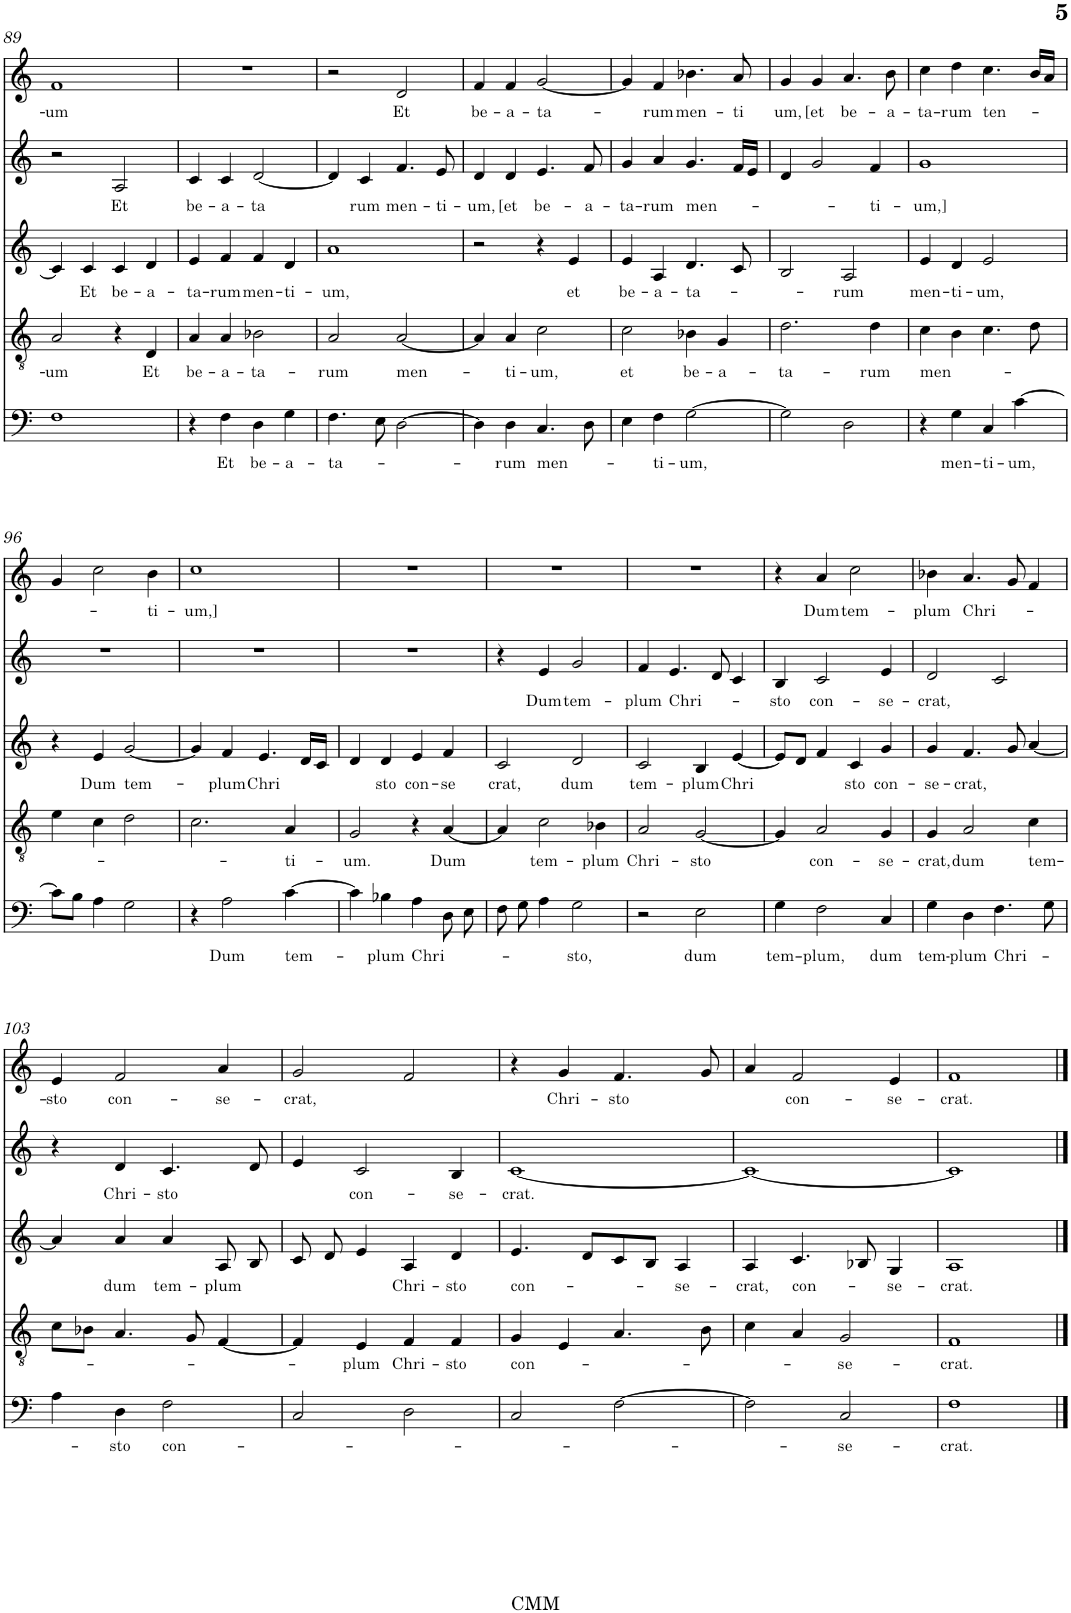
**kern	**text	**kern	**text	**kern	**text	**kern	**text	**kern	**text
*part5	*part5	*part4	*part4	*part3	*part3	*part2	*part2	*part1	*part1
*staff5	*staff5	*staff4	*staff4	*staff3	*staff3	*staff2	*staff2	*staff1	*staff1
*I"Piano	*	*I"Piano	*	*I"Piano	*	*I"Piano	*	*I"Piano	*
*I'Pno	*	*I'Pno	*	*I'Pno	*	*I'Pno	*	*I'Pno	*
!!LO:PB:g=z
*clefF4	*	*clefGv2	*	*clefG2	*	*clefG2	*	*clefG2	*
*k[]	*	*k[]	*	*k[]	*	*k[]	*	*k[]	*
*M2/2	*	*M2/2	*	*M2/2	*	*M2/2	*	*M2/2	*
*met(c|)	*	*met(c|)	*	*met(c|)	*	*met(c|)	*	*met(c|)	*
=89	=89	=89	=89	=89	=89	=89	=89	=89	=89
!	!	!	!LO:LY:b	!	!	!	!	!	!LO:LY:b
1F	.	2A/	-um	4c/]	.	2r	.	1f	-um
!	!	!	!	!	!LO:LY:b	!	!	!	!
.	.	.	.	4c/	Et	.	.	.	.
!	!	!	!	!	!LO:LY:b	!	!LO:LY:b	!	!
.	.	4r	.	4c/	be-	2A/	Et	.	.
!	!	!	!LO:LY:b	!	!LO:LY:b	!	!	!	!
.	.	4D/	Et	4d/	-a-	.	.	.	.
=90	=90	=90	=90	=90	=90	=90	=90	=90	=90
!	!	!	!LO:LY:b	!	!LO:LY:b	!	!LO:LY:b	!	!
4r	.	4A/	be-	4e/	-ta-	4c/	be-	1r	.
!	!LO:LY:b	!	!LO:LY:b	!	!LO:LY:b	!	!LO:LY:b	!	!
4F\	Et	4A/	-a-	4f/	-rum	4c/	-a-	.	.
!	!LO:LY:b	!	!LO:LY:b	!	!LO:LY:b	!	!LO:LY:b	!	!
4D\	be-	2B-X\	-ta-	4f/	men-	[2d/	-ta	.	.
!	!LO:LY:b	!	!	!	!LO:LY:b	!	!	!	!
4G\	-a-	.	.	4d/	-ti-	.	.	.	.
=91	=91	=91	=91	=91	=91	=91	=91	=91	=91
!	!LO:LY:b	!	!LO:LY:b	!	!LO:LY:b	!	!	!	!
4.F\	-ta-	2A/	-rum	1a	-um,	4d/]	.	2r	.
!	!	!	!	!	!	!	!LO:LY:b	!	!
.	.	.	.	.	.	4c/	rum	.	.
8E\	.	.	.	.	.	.	.	.	.
!	!	!	!LO:LY:b	!	!	!	!LO:LY:b	!	!LO:LY:b
[2D\	.	[2A/	men-	.	.	4.f/	men-	2d/	Et
!	!	!	!	!	!	!	!LO:LY:b	!	!
.	.	.	.	.	.	8e/	-ti-	.	.
=92	=92	=92	=92	=92	=92	=92	=92	=92	=92
!	!	!	!	!	!	!	!LO:LY:b	!	!LO:LY:b
4D\]	.	4A/]	.	2r	.	4d/	-um,	4f/	be-
!	!LO:LY:b	!	!LO:LY:b	!	!	!	!LO:LY:b	!	!LO:LY:b
4D\	-rum	4A/	-ti-	.	.	4d/	[et	4f/	-a-
!	!LO:LY:b	!	!LO:LY:b	!	!	!	!LO:LY:b	!	!LO:LY:b
4.C/	men-	2c\	-um,	4r	.	4.e/	be-	[2g/	-ta-
!	!	!	!	!	!LO:LY:b	!	!	!	!
.	.	.	.	4e/	et	.	.	.	.
!	!	!	!	!	!	!	!LO:LY:b	!	!
8D\	.	.	.	.	.	8f/	-a-	.	.
=93	=93	=93	=93	=93	=93	=93	=93	=93	=93
!	!	!	!LO:LY:b	!	!LO:LY:b	!	!LO:LY:b	!	!
4E\	.	2c\	et	4e/	be-	4g/	-ta-	4g/]	.
!	!LO:LY:b	!	!	!	!LO:LY:b	!	!LO:LY:b	!	!LO:LY:b
4F\	-ti-	.	.	4A/	-a-	4a/	-rum	4f/	-rum
!	!LO:LY:b	!	!LO:LY:b	!	!LO:LY:b	!	!LO:LY:b	!	!LO:LY:b
[2G\	-um,	4B-X\	be-	4.d/	-ta-	4.g/	men-	4.b-X\	men-
!	!	!	!LO:LY:b	!	!	!	!	!	!
.	.	4G/	-a-	.	.	.	.	.	.
!	!	!	!	!	!	!	!	!	!LO:LY:b
.	.	.	.	8c/	.	16f/LL	.	8a/	-ti
.	.	.	.	.	.	16e/JJ	.	.	.
=94	=94	=94	=94	=94	=94	=94	=94	=94	=94
!	!	!	!LO:LY:b	!	!	!	!	!	!LO:LY:b
2G\]	.	2.d\	-ta-	2B/	.	4d/	.	4g/	um,
!	!	!	!	!	!	!	!	!	!LO:LY:b
.	.	.	.	.	.	2g/	.	4g/	[et
!	!	!	!	!	!LO:LY:b	!	!	!	!LO:LY:b
2D\	.	.	.	2A/	-rum	.	.	4.a/	be-
!	!	!	!LO:LY:b	!	!	!	!LO:LY:b	!	!
.	.	4d\	-rum	.	.	4f/	-ti-	.	.
!	!	!	!	!	!	!	!	!	!LO:LY:b
.	.	.	.	.	.	.	.	8b\	-a­-
=95	=95	=95	=95	=95	=95	=95	=95	=95	=95
!	!	!	!LO:LY:b	!	!LO:LY:b	!	!LO:LY:b	!	!LO:LY:b
4r	.	4c\	men-	4e/	men-	1g	-um,]	4cc\	-ta-
!	!LO:LY:b	!	!	!	!LO:LY:b	!	!	!	!LO:LY:b
4G\	men-	4B\	.	4d/	-ti-	.	.	4dd\	-rum
!	!LO:LY:b	!	!	!	!LO:LY:b	!	!	!	!LO:LY:b
4C/	-ti-	4.c\	.	2e/	-um,	.	.	4.cc\	ten-
!	!LO:LY:b	!	!	!	!	!	!	!	!
[4c\	-um,	.	.	.	.	.	.	.	.
.	.	8d\	.	.	.	.	.	16b/LL	.
.	.	.	.	.	.	.	.	16a/JJ	.
!!LO:LB:g=z
=96	=96	=96	=96	=96	=96	=96	=96	=96	=96
8c\L]	.	4e\	.	4r	.	1r	.	4g/	.
8B\J	.	.	.	.	.	.	.	.	.
!	!	!	!	!	!LO:LY:b	!	!	!	!
4A\	.	4c\	.	4e/	Dum	.	.	2cc\	.
!	!	!	!	!	!LO:LY:b	!	!	!	!
2G\	.	2d\	.	[2g/	tem-	.	.	.	.
!	!	!	!	!	!	!	!	!	!LO:LY:b
.	.	.	.	.	.	.	.	4b\	-ti-
=97	=97	=97	=97	=97	=97	=97	=97	=97	=97
!	!	!	!	!	!	!	!	!	!LO:LY:b
4r	.	2.c\	.	4g/]	.	1r	.	1cc	-um,]
!	!LO:LY:b	!	!	!	!LO:LY:b	!	!	!	!
2A\	Dum	.	.	4f/	-plum	.	.	.	.
!	!	!	!	!	!LO:LY:b	!	!	!	!
.	.	.	.	4.e/	Chri	.	.	.	.
!	!LO:LY:b	!	!LO:LY:b	!	!	!	!	!	!
[4c\	tem-	4A/	-ti-	.	.	.	.	.	.
.	.	.	.	16d/LL	.	.	.	.	.
.	.	.	.	16c/JJ	.	.	.	.	.
=98	=98	=98	=98	=98	=98	=98	=98	=98	=98
!	!	!	!LO:LY:b	!	!	!	!	!	!
4c\]	.	2G/	-um.	4d/	.	1r	.	1r	.
!	!LO:LY:b	!	!	!	!LO:LY:b	!	!	!	!
4B-X\	-plum	.	.	4d/	sto	.	.	.	.
!	!LO:LY:b	!	!	!	!LO:LY:b	!	!	!	!
4A\	Chri-	4r	.	4e/	con-	.	.	.	.
!	!	!	!LO:LY:b	!	!LO:LY:b	!	!	!	!
8D\	.	[4A/	Dum	4f/	-se	.	.	.	.
8E\	.	.	.	.	.	.	.	.	.
=99	=99	=99	=99	=99	=99	=99	=99	=99	=99
!	!	!	!	!	!LO:LY:b	!	!	!	!
8F\	.	4A/]	.	2c/	crat,	4r	.	1r	.
8G\	.	.	.	.	.	.	.	.	.
!	!	!	!LO:LY:b	!	!	!	!LO:LY:b	!	!
4A\	.	2c\	tem-	.	.	4e/	Dum	.	.
!	!LO:LY:b	!	!	!	!LO:LY:b	!	!LO:LY:b	!	!
2G\	-sto,	.	.	2d/	dum	2g/	tem-	.	.
!	!	!	!LO:LY:b	!	!	!	!	!	!
.	.	4B-X\	-plum	.	.	.	.	.	.
=100	=100	=100	=100	=100	=100	=100	=100	=100	=100
!	!	!	!LO:LY:b	!	!LO:LY:b	!	!LO:LY:b	!	!
2r	.	2A/	Chri-	2c/	tem-	4f/	-plum	1r	.
!	!	!	!	!	!	!	!LO:LY:b	!	!
.	.	.	.	.	.	4.e/	Chri-	.	.
!	!LO:LY:b	!	!LO:LY:b	!	!LO:LY:b	!	!	!	!
2E\	dum	[2G/	-sto	4B/	-plum	.	.	.	.
.	.	.	.	.	.	8d/	.	.	.
!	!	!	!	!	!LO:LY:b	!	!	!	!
.	.	.	.	[4e/	Chri	4c/	.	.	.
=101	=101	=101	=101	=101	=101	=101	=101	=101	=101
!	!LO:LY:b	!	!	!	!	!	!LO:LY:b	!	!
4G\	tem-	4G/]	.	8e/L]	.	4B/	-sto	4r	.
.	.	.	.	8d/J	.	.	.	.	.
!	!LO:LY:b	!	!LO:LY:b	!	!	!	!LO:LY:b	!	!LO:LY:b
2F\	-plum,	2A/	con-	4f/	.	2c/	con-	4a/	Dum
!	!	!	!	!	!LO:LY:b	!	!	!	!LO:LY:b
.	.	.	.	4c/	sto	.	.	2cc\	tem-
!	!LO:LY:b	!	!LO:LY:b	!	!LO:LY:b	!	!LO:LY:b	!	!
4C/	dum	4G/	-se-	4g/	con-	4e/	-se-	.	.
=102	=102	=102	=102	=102	=102	=102	=102	=102	=102
!	!LO:LY:b	!	!LO:LY:b	!	!LO:LY:b	!	!LO:LY:b	!	!LO:LY:b
4G\	tem-	4G/	-crat,	4g/	-se-	2d/	-crat,	4b-X\	-plum
!	!LO:LY:b	!	!LO:LY:b	!	!LO:LY:b	!	!	!	!LO:LY:b
4D\	-plum	2A/	dum	4.f/	-crat,	.	.	4.a/	Chri-
!	!LO:LY:b	!	!	!	!	!	!	!	!
4.F\	Chri-	.	.	.	.	2c/	.	.	.
.	.	.	.	8g/	.	.	.	8g/	.
!	!	!	!LO:LY:b	!	!	!	!	!	!
.	.	4c\	tem-	[4a/	.	.	.	4f/	.
8G\	.	.	.	.	.	.	.	.	.
!!LO:LB:g=z
=103	=103	=103	=103	=103	=103	=103	=103	=103	=103
!	!	!	!	!	!	!	!	!	!LO:LY:b
4A\	.	8c\L	.	4a/]	.	4r	.	4e/	-sto
.	.	8B-X\J	.	.	.	.	.	.	.
!	!LO:LY:b	!	!	!	!LO:LY:b	!	!LO:LY:b	!	!LO:LY:b
4D\	-sto	4.A/	.	4a/	dum	4d/	Chri-	2f/	con-
!	!LO:LY:b	!	!	!	!LO:LY:b	!	!LO:LY:b	!	!
2F\	con-	.	.	4a/	tem-	4.c/	-sto	.	.
.	.	8G/	.	.	.	.	.	.	.
!	!	!	!	!	!LO:LY:b	!	!	!	!LO:LY:b
.	.	[4F/	.	8A/	-plum	.	.	4a/	-se-
.	.	.	.	8B/	.	8d/	.	.	.
=104	=104	=104	=104	=104	=104	=104	=104	=104	=104
!	!	!	!	!	!	!	!	!	!LO:LY:b
2C/	.	4F/]	.	8c/	.	4e/	.	2g/	-crat,
.	.	.	.	8d/	.	.	.	.	.
!	!	!	!LO:LY:b	!	!	!	!LO:LY:b	!	!
.	.	4E/	-plum	4e/	.	2c/	con-	.	.
!	!	!	!LO:LY:b	!	!LO:LY:b	!	!	!	!
2D\	.	4F/	Chri-	4A/	Chri-	.	.	2f/	.
!	!	!	!LO:LY:b	!	!LO:LY:b	!	!LO:LY:b	!	!
.	.	4F/	-sto	4d/	-sto	4B/	-se-	.	.
=105	=105	=105	=105	=105	=105	=105	=105	=105	=105
!	!	!	!LO:LY:b	!	!LO:LY:b	!	!LO:LY:b	!	!
2C/	.	4G/	con-	4.e/	con-	[1c	-crat.	4r	.
!	!	!	!	!	!	!	!	!	!LO:LY:b
.	.	4E/	.	.	.	.	.	4g/	Chri-
.	.	.	.	8d/L	.	.	.	.	.
!	!	!	!	!	!	!	!	!	!LO:LY:b
[2F\	.	4.A/	.	8c/	.	.	.	4.f/	-sto
.	.	.	.	8B/J	.	.	.	.	.
!	!	!	!	!	!LO:LY:b	!	!	!	!
.	.	.	.	4A/	-se-	.	.	.	.
.	.	8B\	.	.	.	.	.	8g/	.
=106	=106	=106	=106	=106	=106	=106	=106	=106	=106
!	!	!	!	!	!LO:LY:b	!	!	!	!
2F\]	.	4c\	.	4A/	-crat,	1c_	.	4a/	.
!	!	!	!	!	!LO:LY:b	!	!	!	!LO:LY:b
.	.	4A/	.	4.c/	con-	.	.	2f/	con-
!	!LO:LY:b	!	!LO:LY:b	!	!	!	!	!	!
2C/	-se-	2G/	-se-	.	.	.	.	.	.
.	.	.	.	8B-X/	.	.	.	.	.
!	!	!	!	!	!LO:LY:b	!	!	!	!LO:LY:b
.	.	.	.	4G/	-se-	.	.	4e/	-se-
=107	=107	=107	=107	=107	=107	=107	=107	=107	=107
!	!LO:LY:b	!	!LO:LY:b	!	!LO:LY:b	!	!	!	!LO:LY:b
1F	-crat.	1F	-crat.	1A	-crat.	1c]	.	1f	-crat.
==	==	==	==	==	==	==	==	==	==
*-	*-	*-	*-	*-	*-	*-	*-	*-	*-
